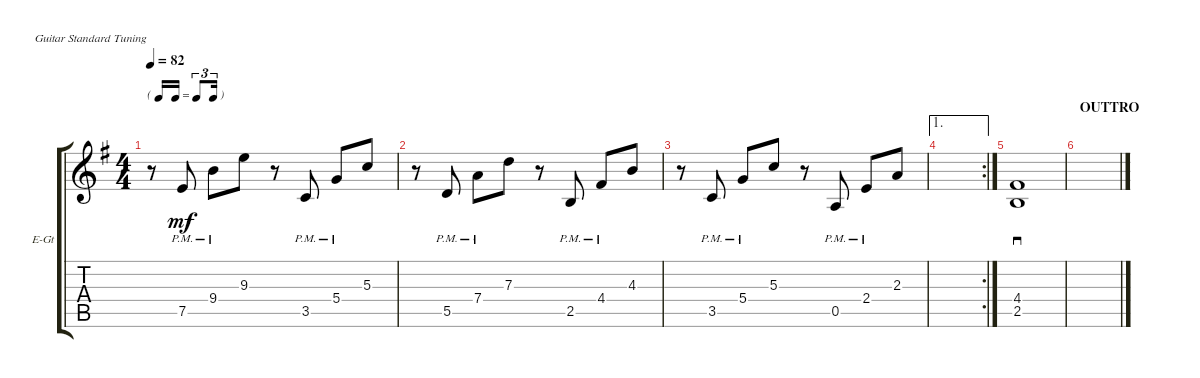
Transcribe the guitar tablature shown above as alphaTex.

\defaultSystemsLayout 4
\bracketExtendMode groupsimilarinstruments
\firstSystemTrackNameOrientation horizontal
\otherSystemsTrackNameOrientation horizontal
\track ("Electric Guitar" "E-Gt") {instrument distortionguitar}
\staff {score tabs}
\tuning (E4 B3 G3 D3 A2 E2)
\ts (4 4)
\tf triplet16th
\tempo 82
\clef g2
\ks eminor
r.8{dy mf} 7.5{pm}.8 9.4{pm}.8 9.3.8 r.8 3.5{pm}.8 5.4{pm}.8 5.3.8 |
r.8 5.5{pm}.8 7.4{pm}.8 7.3.8 r.8 2.5{pm}.8 4.4{pm}.8 4.3.8 |
r.8 3.5{pm}.8 5.4{pm}.8 5.3.8 r.8 0.5{pm}.8 2.4{pm}.8 2.3.8 |
\ae 1
\rc 2
|
(2.5 4.4).1{sd} |
\section ("" "OUTTRO")
